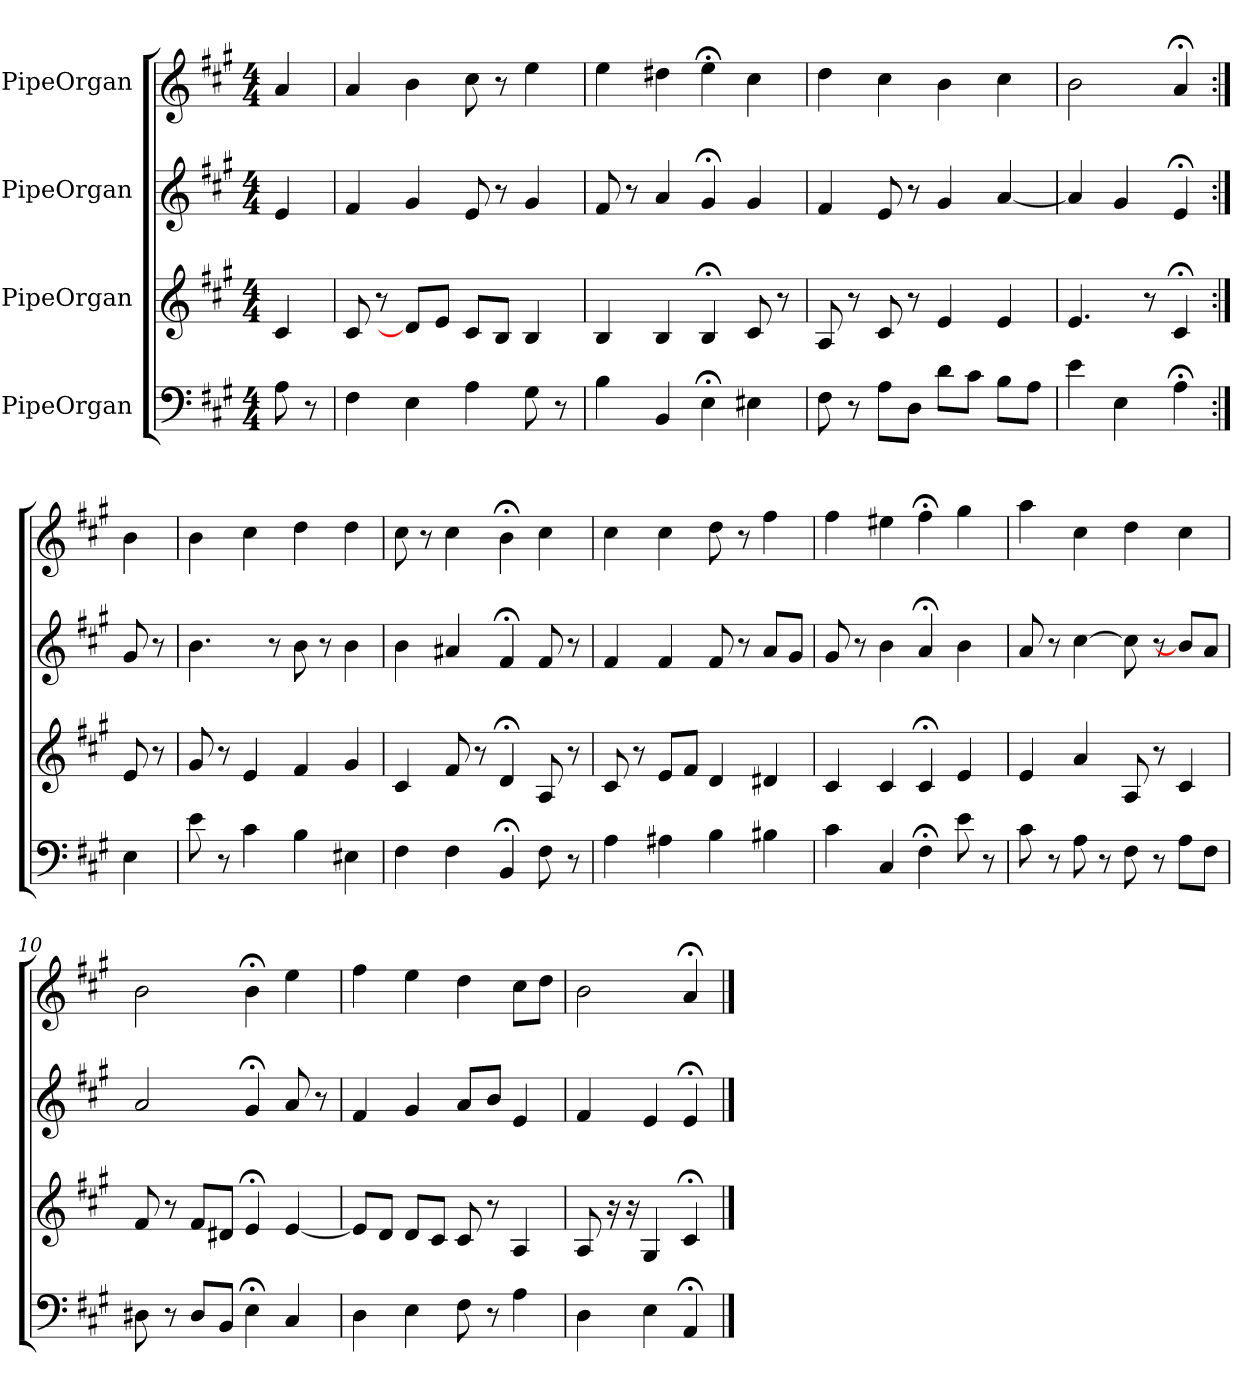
**kern	**kern	**kern	**kern
*part4	*part3	*part2	*part1
*staff4	*staff3	*staff2	*staff1
*I"PipeOrgan	*I"PipeOrgan	*I"PipeOrgan	*I"PipeOrgan
*k[f#c#g#]	*k[f#c#g#]	*k[f#c#g#]	*k[f#c#g#]
*A:	*A:	*A:	*A:
*M4/4	*M4/4	*M4/4	*M4/4
*MM60	*MM60	*MM60	*MM60
=	=	=	=
8A	4c#	4e	4a
8r	.	.	.
=1	=1	=1	=1
4F#	8c#	4f#	4a
.	8r	.	.
4E	8dL]	4g#	4b
.	8eJ	.	.
4A	8c#L	8e	8cc#
.	8BJ	8r	8r
8G#	4B	4g#	4ee
8r	.	.	.
=2	=2	=2	=2
4B	4B	8f#	4ee
.	.	8r	.
4BB	4B	4a	4dd#X
4E;<	4B;<	4g#;<	4ee;<
4E#X	8c#	4g#	4cc#
.	8r	.	.
=3	=3	=3	=3
8F#	8A	4f#	4dd
8r	8r	.	.
8AL	8c#	8e	4cc#
8DJ	8r	8r	.
8dL	4e	4g#	4b
8c#J	.	.	.
8BL	4e	[4a	4cc#
8AJ	.	.	.
=4	=4	=4	=4
4e	4.e	4a]	2b
4E	.	4g#	.
.	8r	.	.
4A;<	4c#;<	4e;<	4a;<
=:|!	=:|!	=:|!	=:|!
4E	8e	8g#	4b
.	8r	8r	.
=5	=5	=5	=5
8e	8g#	4.b	4b
8r	8r	.	.
4c#	4e	.	4cc#
.	.	8r	.
4B	4f#	8b	4dd
.	.	8r	.
4E#X	4g#	4b	4dd
=6	=6	=6	=6
4F#	4c#	4b	8cc#
.	.	.	8r
4F#	8f#	4a#X	4cc#
.	8r	.	.
4BB;<	4d;<	4f#;<	4b;<
8F#	8A	8f#	4cc#
8r	8r	8r	.
=7	=7	=7	=7
4A	8c#	4f#	4cc#
.	8r	.	.
4A#X	8eL	4f#	4cc#
.	8f#J	.	.
4B	4d	8f#	8dd
.	.	8r	8r
4B#X	4d#X	8aL	4ff#
.	.	8g#J	.
=8	=8	=8	=8
4c#	4c#	8g#	4ff#
.	.	8r	.
4C#	4c#	4b	4ee#X
4F#;<	4c#;<	4a;<	4ff#;<
8e	4e	4b	4gg#
8r	.	.	.
=9	=9	=9	=9
8c#	4e	8a	4aa
8r	.	8r	.
8A	4a	[4cc#	4cc#
8r	.	.	.
8F#	8A	8cc#]	4dd
8r	8r	8r	.
8AL	4c#	8bL]	4cc#
8F#J	.	8aJ	.
=10	=10	=10	=10
8D#X	8f#	2a	2b
8r	8r	.	.
8D#L	8f#L	.	.
8BBJ	8d#XJ	.	.
4E;<	4e;<	4g#;<	4b;<
4C#	[4e	8a	4ee
.	.	8r	.
=11	=11	=11	=11
4D	8eL]	4f#	4ff#
.	8dJ	.	.
4E	8dL	4g#	4ee
.	8c#J	.	.
8F#	8c#	8aL	4dd
8r	8r	8bJ	.
4A	4A	4e	8cc#L
.	.	.	8ddJ
=12	=12	=12	=12
4D	8A	4f#	2b
.	16r	.	.
.	16r	.	.
4E	4G#	4e	.
4AA;<	4c#;<	4e;<	4a;<
==	==	==	==
*-	*-	*-	*-
